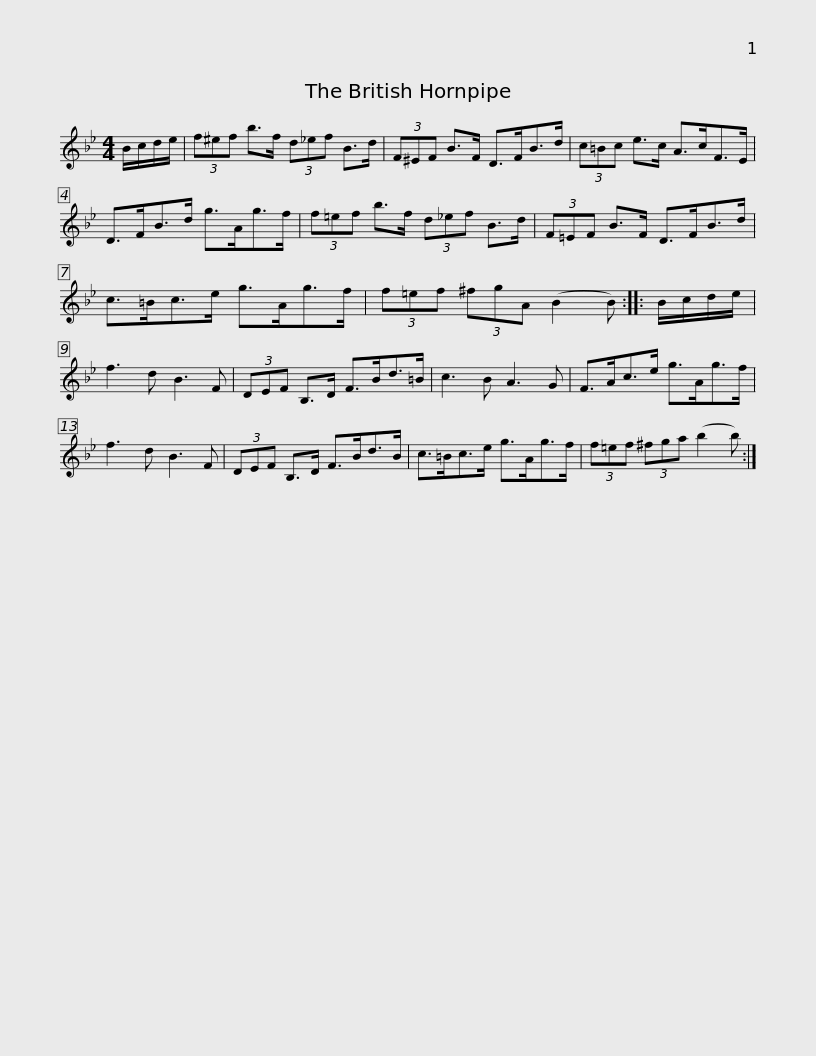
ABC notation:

X:1
L:1/8
M:4/4
I:linebreak $
K:Bb
V:1 treble
V:1
 B/c/d/e/ | (3f^ef b>f (3d_ef B>d | (3F^EF B>F D>FB>d | (3c=Bc e>c A>cF>E |$ D>FB>d g>Ag>f | %5
 (3f=ef b>f (3d_ef B>d | (3F=EF B>F D>FB>d | c>=Bc>e g>Ag>f |$ (3f=ef (3^fgA (B2 B) :: B/c/d/e/ | %10
 f3 d B3 F | (3DEF B,>D F>Bd>=B | c3 B A3 G |$ F>Ac>e g>Ag>f | f3 d B3 F | %15
 (3DEF B,>D F>Bd>B | c>=Bc>e g>Ag>f |$ (3f=ef (3^fga (b2 b) :| %18
